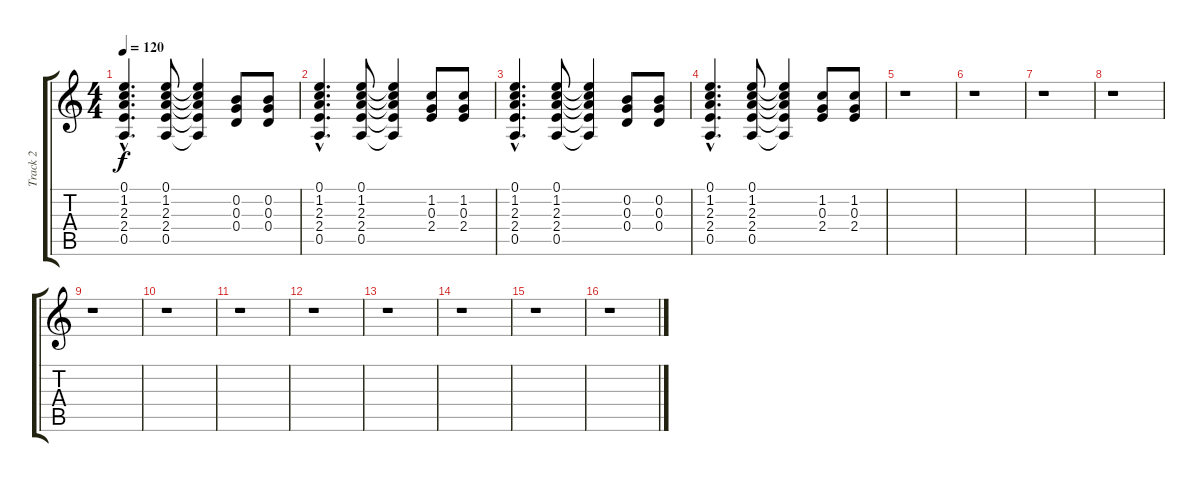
\track ("Track 2" "Track 2") {instrument acousticguitarnylon}
\staff {score tabs}
\tuning (E4 B3 G3 D3 A2 E2) {hide}
\ts (4 4)
\tempo 120
\clef g2
\ks c
(0.1{hac} 1.2{hac} 2.3{hac} 2.4{hac} 0.5{hac}).4{d dy f} (0.1 1.2 2.3 2.4 0.5).8 (0.1{t} 1.2{t} 2.3{t} 2.4{t} 0.5{t}).4 (0.2 0.3 0.4).8 (0.2 0.3 0.4).8 |
(0.1{hac} 1.2{hac} 2.3{hac} 2.4{hac} 0.5{hac}).4{d} (0.1 1.2 2.3 2.4 0.5).8 (0.1{t} 1.2{t} 2.3{t} 2.4{t} 0.5{t}).4 (1.2 0.3 2.4).8 (1.2 0.3 2.4).8 |
(0.1{hac} 1.2{hac} 2.3{hac} 2.4{hac} 0.5{hac}).4{d} (0.1 1.2 2.3 2.4 0.5).8 (0.1{t} 1.2{t} 2.3{t} 2.4{t} 0.5{t}).4 (0.2 0.3 0.4).8 (0.2 0.3 0.4).8 |
(0.1{hac} 1.2{hac} 2.3{hac} 2.4{hac} 0.5{hac}).4{d} (0.1 1.2 2.3 2.4 0.5).8 (0.1{t} 1.2{t} 2.3{t} 2.4{t} 0.5{t}).4 (1.2 0.3 2.4).8 (1.2 0.3 2.4).8 |
r.1 |
r.1 |
r.1 |
r.1 |
r.1 |
r.1 |
r.1 |
r.1 |
r.1 |
r.1 |
r.1 |
r.1
